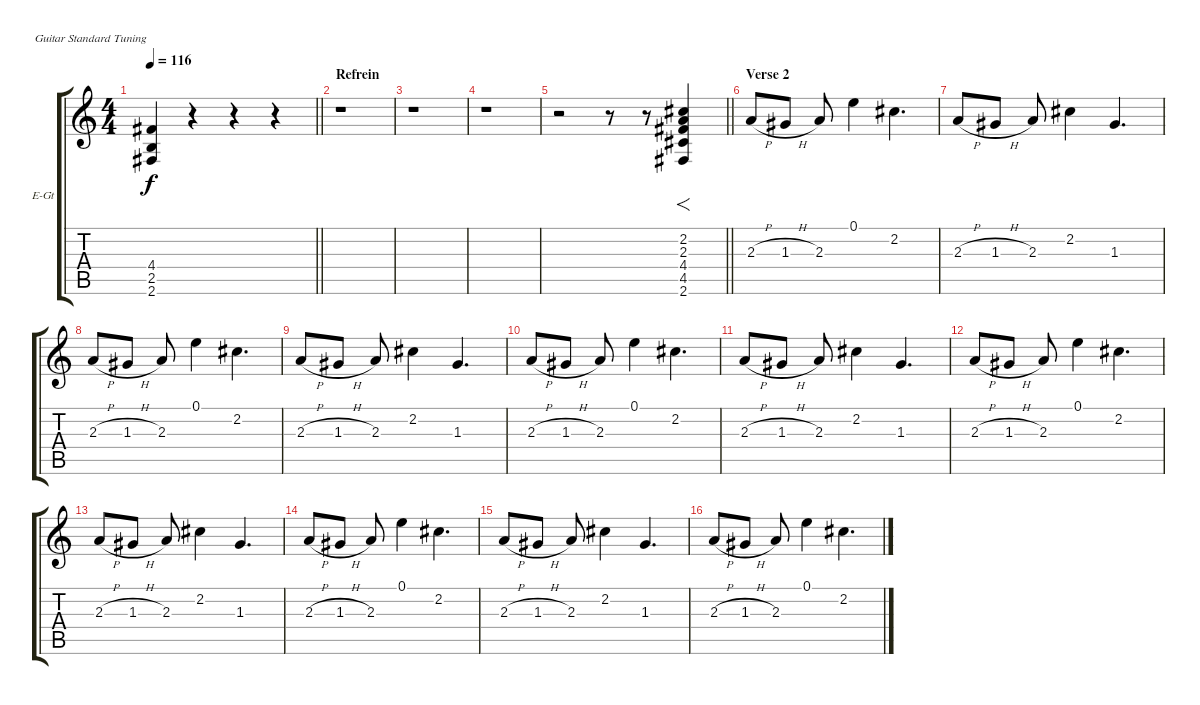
\bracketExtendMode groupsimilarinstruments
\firstSystemTrackNameOrientation horizontal
\otherSystemsTrackNameOrientation horizontal
\track ("Adds" "E-Gt") {instrument electricguitarclean}
\staff {score tabs}
\tuning (E4 B3 G3 D3 A2 E2)
\ts (4 4)
\tempo 116
\clef g2
\barLineRight lightlight
\ks c
(2.6 2.5 4.4).4{dy f} r.4 r.4 r.4 |
\section ("" "Refrein")
r.1 |
r.1 |
r.1 |
\barLineRight lightlight
r.2 r.8 r.8 (2.6 4.5 4.4 2.3 2.2).4{f} |
\section ("" "Verse 2")
2.3{h}.8 1.3{h}.8 2.3.8 0.1.4 2.2.4{d} |
2.3{h}.8 1.3{h}.8 2.3.8 2.2.4 1.3.4{d} |
2.3{h}.8 1.3{h}.8 2.3.8 0.1.4 2.2.4{d} |
2.3{h}.8 1.3{h}.8 2.3.8 2.2.4 1.3.4{d} |
2.3{h}.8 1.3{h}.8 2.3.8 0.1.4 2.2.4{d} |
2.3{h}.8 1.3{h}.8 2.3.8 2.2.4 1.3.4{d} |
2.3{h}.8 1.3{h}.8 2.3.8 0.1.4 2.2.4{d} |
2.3{h}.8 1.3{h}.8 2.3.8 2.2.4 1.3.4{d} |
2.3{h}.8 1.3{h}.8 2.3.8 0.1.4 2.2.4{d} |
2.3{h}.8 1.3{h}.8 2.3.8 2.2.4 1.3.4{d} |
2.3{h}.8 1.3{h}.8 2.3.8 0.1.4 2.2.4{d}
